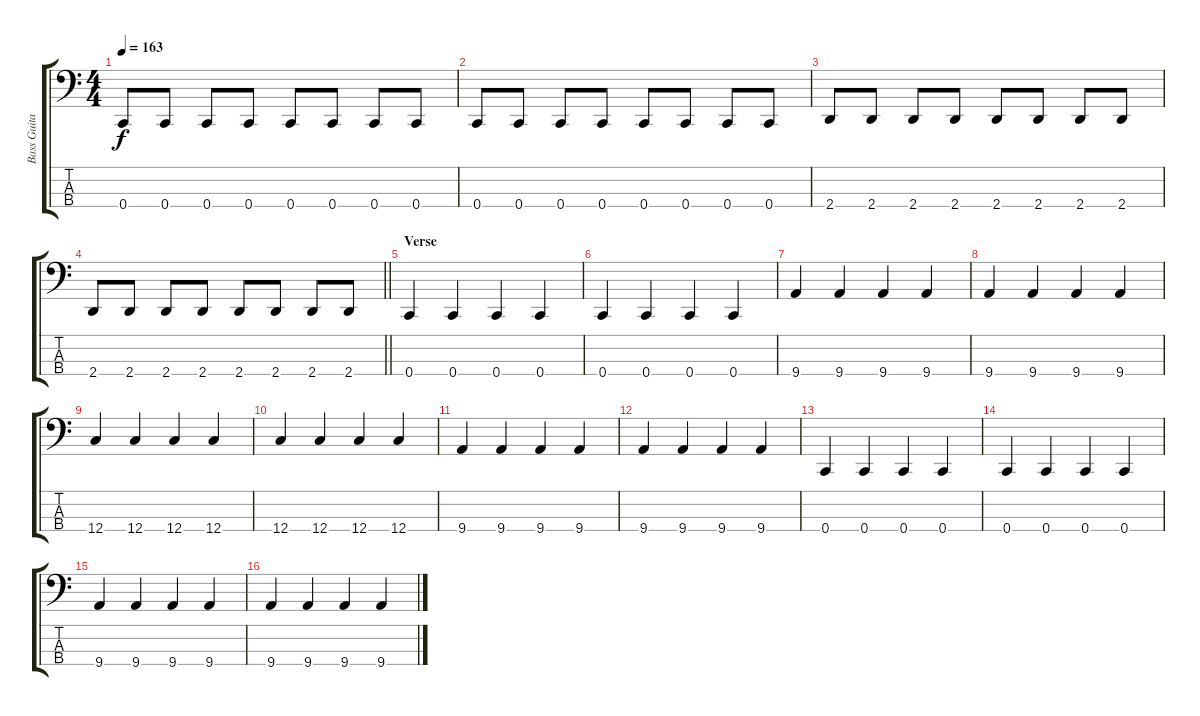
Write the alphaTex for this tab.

\track ("Bass Guitar (Marc McKnight)" "Bass Guita") {instrument electricbasspick}
\staff {score tabs}
\tuning (F2 C2 G1 C1) {hide}
\ts (4 4)
\tempo 163
\clef f4
\ks c
0.4.8{dy f} 0.4.8 0.4.8 0.4.8 0.4.8 0.4.8 0.4.8 0.4.8 |
0.4.8 0.4.8 0.4.8 0.4.8 0.4.8 0.4.8 0.4.8 0.4.8 |
2.4.8 2.4.8 2.4.8 2.4.8 2.4.8 2.4.8 2.4.8 2.4.8 |
\barLineRight lightlight
2.4.8 2.4.8 2.4.8 2.4.8 2.4.8 2.4.8 2.4.8 2.4.8 |
\section ("" "Verse")
0.4.4 0.4.4 0.4.4 0.4.4 |
0.4.4 0.4.4 0.4.4 0.4.4 |
9.4.4 9.4.4 9.4.4 9.4.4 |
9.4.4 9.4.4 9.4.4 9.4.4 |
12.4.4 12.4.4 12.4.4 12.4.4 |
12.4.4 12.4.4 12.4.4 12.4.4 |
9.4.4 9.4.4 9.4.4 9.4.4 |
9.4.4 9.4.4 9.4.4 9.4.4 |
0.4.4 0.4.4 0.4.4 0.4.4 |
0.4.4 0.4.4 0.4.4 0.4.4 |
9.4.4 9.4.4 9.4.4 9.4.4 |
9.4.4 9.4.4 9.4.4 9.4.4
